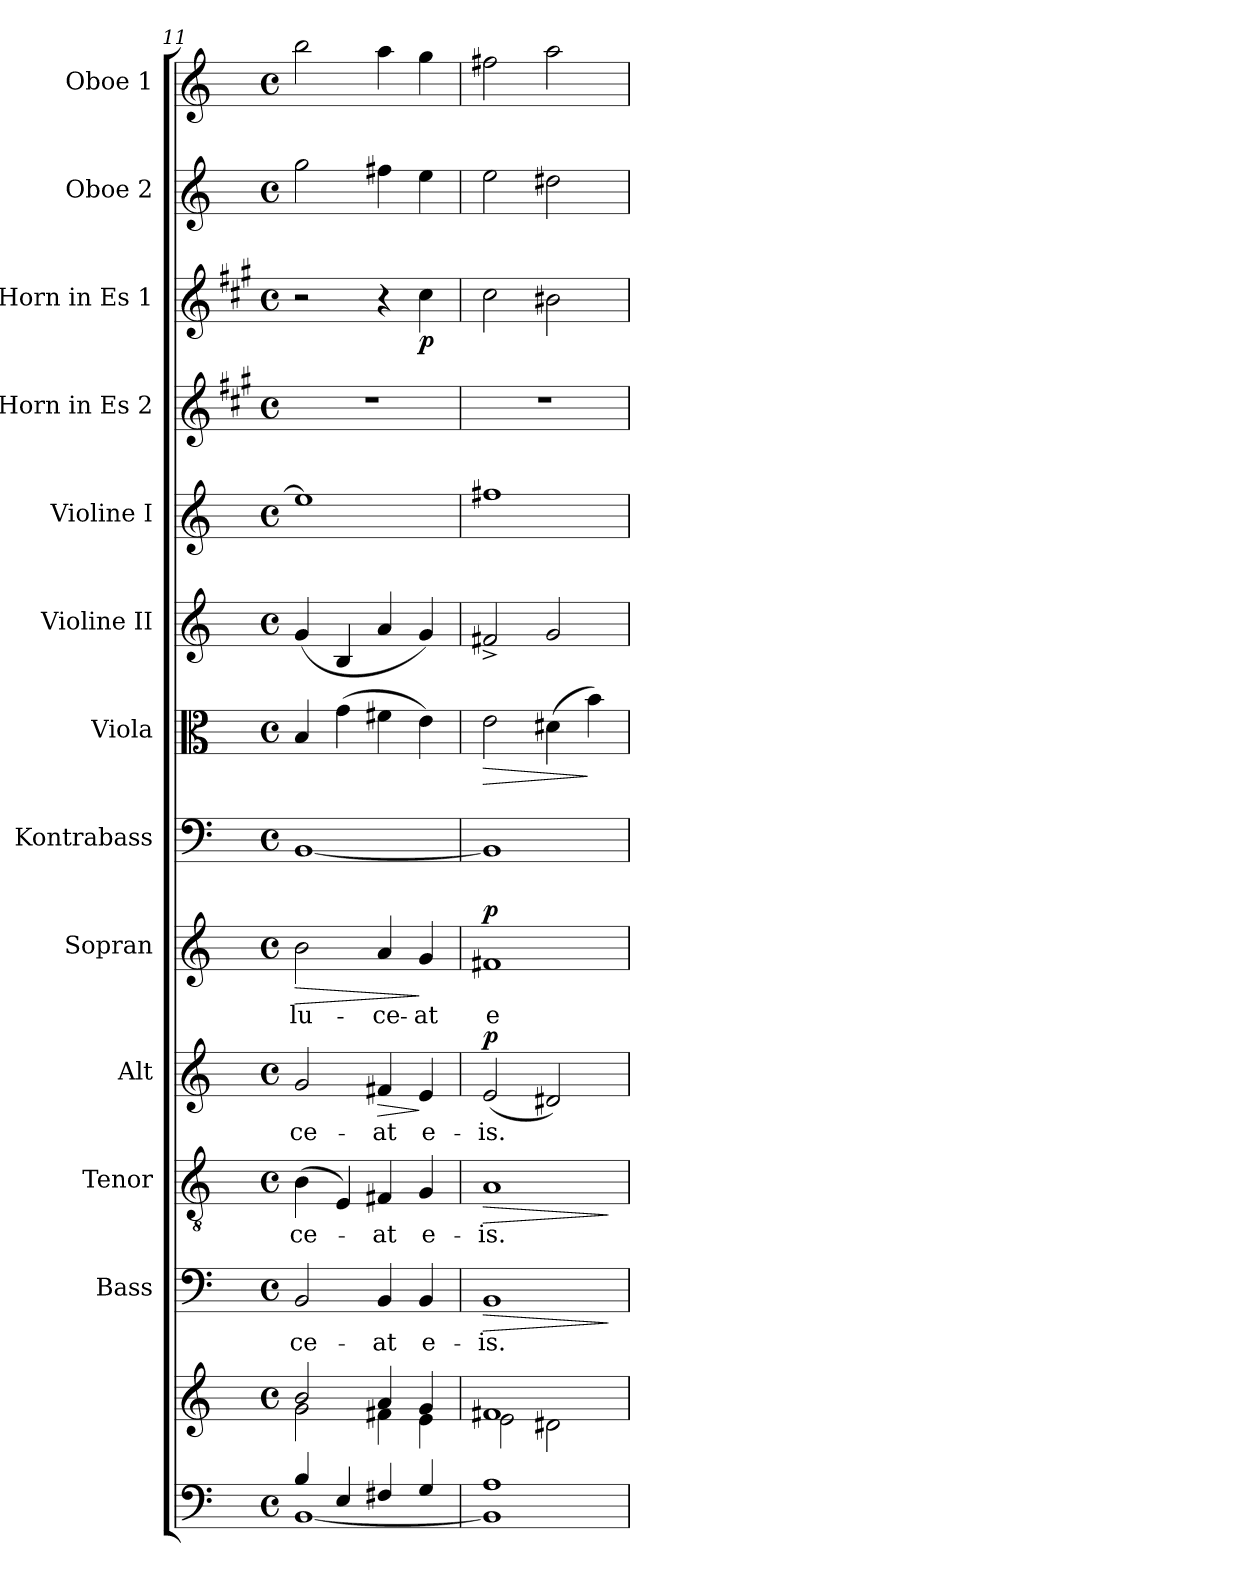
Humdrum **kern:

**kern	**kern	**kern	**text	**dynam	**kern	**text	**dynam	**kern	**text	**dynam	**kern	**text	**dynam	**kern	**kern	**dynam	**kern	**kern	**kern	**kern	**dynam	**kern	**kern
*part13	*part13	*part12	*part12	*part12	*part11	*part11	*part11	*part10	*part10	*part10	*part9	*part9	*part9	*part8	*part7	*part7	*part6	*part5	*part4	*part3	*part3	*part2	*part1
*staff14	*staff13	*staff12	*staff12	*staff12	*staff11	*staff11	*staff11	*staff10	*staff10	*staff10	*staff9	*staff9	*staff9	*staff8	*staff7	*staff7	*staff6	*staff5	*staff4	*staff3	*staff3	*staff2	*staff1
*	*	*I"Bass	*	*	*I"Tenor	*	*	*I"Alt	*	*	*I"Sopran	*	*	*I"Kontrabass	*I"Viola	*	*I"Violine II	*I"Violine I	*I"Horn in Es 2	*I"Horn in Es 1	*	*I"Oboe 2	*I"Oboe 1
*	*	*I'B.	*	*	*I'T.	*	*	*I'A.	*	*	*I'S.	*	*	*I'Kb.	*I'Vla.	*	*I'Vl. II	*I'Vl. I	*I'Hr. 2	*I'Hr. 1	*	*I'Ob. 2	*I'Ob. 1
*clefF4	*clefG2	*clefF4	*	*	*clefGv2	*	*	*clefG2	*	*	*clefG2	*	*	*clefF4	*clefC3	*	*clefG2	*clefG2	*clefG2	*clefG2	*	*clefG2	*clefG2
*	*	*	*	*	*	*	*	*	*	*	*	*	*	*ITrd7c12	*	*	*	*	*ITrd5c9	*ITrd5c9	*	*	*
*k[]	*k[]	*k[]	*	*	*k[]	*	*	*k[]	*	*	*k[]	*	*	*k[]	*k[]	*	*k[]	*k[]	*k[]	*k[]	*	*k[]	*k[]
*C:	*C:	*C:	*	*	*C:	*	*	*C:	*	*	*C:	*	*	*C:	*C:	*	*C:	*C:	*C:	*C:	*	*C:	*C:
*M4/4	*M4/4	*M4/4	*	*	*M4/4	*	*	*M4/4	*	*	*M4/4	*	*	*M4/4	*M4/4	*	*M4/4	*M4/4	*M4/4	*M4/4	*	*M4/4	*M4/4
*met(c)	*met(c)	*met(c)	*	*	*met(c)	*	*	*met(c)	*	*	*met(c)	*	*	*met(c)	*met(c)	*	*met(c)	*met(c)	*met(c)	*met(c)	*	*met(c)	*met(c)
=11	=11	=11	=11	=11	=11	=11	=11	=11	=11	=11	=11	=11	=11	=11	=11	=11	=11	=11	=11	=11	=11	=11	=11
*^	*^	*	*	*	*	*	*	*	*	*	*	*	*	*	*	*	*	*	*	*	*	*	*
!	!	!	!	!	!LO:LY:b	!	!	!LO:LY:b	!	!	!LO:LY:b	!	!	!LO:LY:b	!LO:HP:b	!	!	!	!	!	!	!	!	!	!
4B/	[<1BB	2b/	2g\	2BB/	-ce-	.	(>4B\	-ce-	.	2g/	-ce-	.	2b\	lu-	>	[1BBB	4B/	.	(<4g/	1ee]	1r	2r	.	2gg\	2bb\
4E/	.	.	.	.	.	.	4E/)	.	.	.	.	.	.	.	.	.	(>4g\	.	4B/	.	.	.	.	.	.
!	!	!	!	!	!LO:LY:b	!	!	!LO:LY:b	!	!	!LO:LY:b	!LO:HP:b	!	!LO:LY:b	!	!	!	!	!	!	!	!	!	!	!
4F#X/	.	4a/	4f#X\	4BB/	-at	.	4F#X/	-at	.	4f#X/	-at	>	4a/	-ce-	.	.	4f#X\	.	4a/	.	.	4r	.	4ff#X\	4aa\
!	!	!	!	!	!LO:LY:b	!	!	!LO:LY:b	!	!	!LO:LY:b	!	!	!LO:LY:b	!	!	!	!	!	!	!	!	!LO:DY:b	!	!
4G/	.	4g/	4e\	4BB/	e-	.	4G/	e-	.	4e/	e-	]	4g/	-at	]	.	4e\)	.	4g/)	.	.	4e\	p	4ee\	4gg\
=12	=12	=12	=12	=12	=12	=12	=12	=12	=12	=12	=12	=12	=12	=12	=12	=12	=12	=12	=12	=12	=12	=12	=12	=12	=12
!	!	!	!	!	!LO:LY:b	!LO:HP:b	!	!LO:LY:b	!LO:HP:b	!	!LO:LY:b	!LO:DY:a	!	!LO:LY:b	!LO:DY:a	!	!	!LO:HP:b	!	!	!	!	!	!	!
1A	1BB]	1f#X	2e\	1BB	-is.	>	1A	-is.	>	(<2e/	-is.	p	1f#X	e-	p	1BBB]	2e\	>	2f#X^</	1ff#X	1r	2e\	.	2ee\	2ff#X\
.	.	.	2d#X\	.	.	.	.	.	.	2d#X/)	.	.	.	.	.	.	(>4d#X\	.	2g/	.	.	2d#X\	.	2dd#X\	2aa\
.	.	.	.	.	.	.	.	.	.	.	.	.	.	.	.	.	4b\)	]	.	.	.	.	.	.	.
*v	*v	*	*	*	*	*	*	*	*	*	*	*	*	*	*	*	*	*	*	*	*	*	*	*	*
*	*v	*v	*	*	*	*	*	*	*	*	*	*	*	*	*	*	*	*	*	*	*	*	*	*
.	.	.	.	]	.	.	]	.	.	.	.	.	.	.	.	.	.	.	.	.	.	.	.
=	=	=	=	=	=	=	=	=	=	=	=	=	=	=	=	=	=	=	=	=	=	=	=
*-	*-	*-	*-	*-	*-	*-	*-	*-	*-	*-	*-	*-	*-	*-	*-	*-	*-	*-	*-	*-	*-	*-	*-
